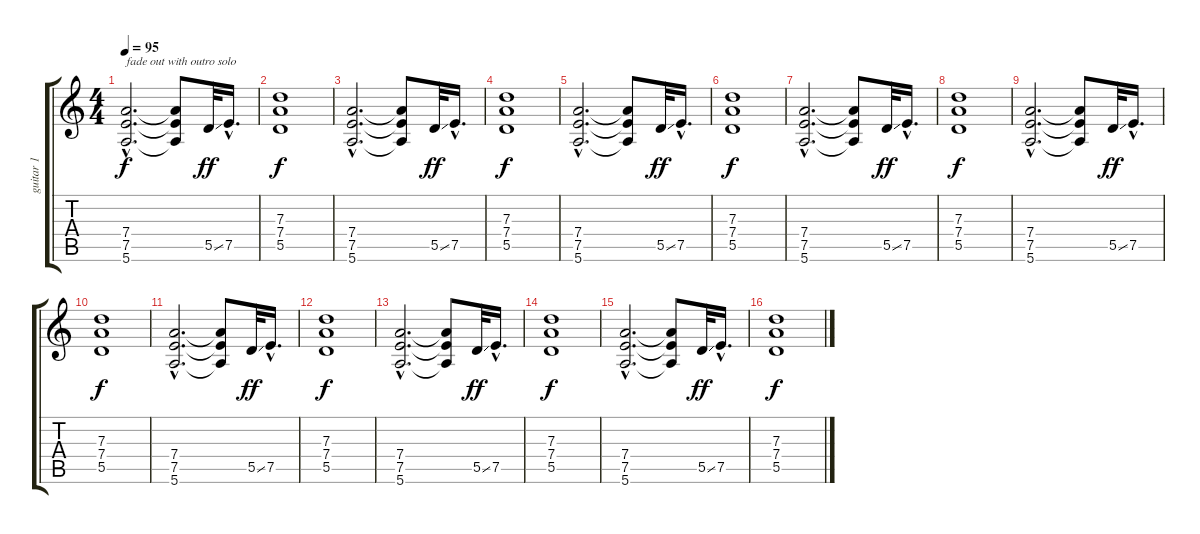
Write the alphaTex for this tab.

\track ("guitar 1" "guitar 1") {instrument distortionguitar}
\staff {score tabs}
\tuning (E4 B3 G3 D3 A2 E2) {hide}
\ts (4 4)
\tempo 95
\clef g2
\ks c
(7.4{hac} 7.5{hac} 5.6{hac}).2{d txt "fade out with outro solo" dy f volume 11} (7.4{t} 7.5{t} 5.6{t}).8 5.5{ss}.32{dy ff} 7.5{hac}.16{d} |
(7.3 7.4 5.5).1{dy f} |
(7.4{hac} 7.5{hac} 5.6{hac}).2{d volume 9} (7.4{t} 7.5{t} 5.6{t}).8 5.5{ss}.32{dy ff} 7.5{hac}.16{d} |
(7.3 7.4 5.5).1{dy f} |
(7.4{hac} 7.5{hac} 5.6{hac}).2{d volume 7} (7.4{t} 7.5{t} 5.6{t}).8 5.5{ss}.32{dy ff} 7.5{hac}.16{d} |
(7.3 7.4 5.5).1{dy f} |
(7.4{hac} 7.5{hac} 5.6{hac}).2{d volume 7} (7.4{t} 7.5{t} 5.6{t}).8 5.5{ss}.32{dy ff} 7.5{hac}.16{d} |
(7.3 7.4 5.5).1{dy f} |
(7.4{hac} 7.5{hac} 5.6{hac}).2{d volume 6} (7.4{t} 7.5{t} 5.6{t}).8 5.5{ss}.32{dy ff} 7.5{hac}.16{d} |
(7.3 7.4 5.5).1{dy f} |
(7.4{hac} 7.5{hac} 5.6{hac}).2{d volume 4} (7.4{t} 7.5{t} 5.6{t}).8 5.5{ss}.32{dy ff} 7.5{hac}.16{d} |
(7.3 7.4 5.5).1{dy f} |
(7.4{hac} 7.5{hac} 5.6{hac}).2{d volume 2} (7.4{t} 7.5{t} 5.6{t}).8 5.5{ss}.32{dy ff} 7.5{hac}.16{d} |
(7.3 7.4 5.5).1{dy f} |
(7.4{hac} 7.5{hac} 5.6{hac}).2{d volume 0} (7.4{t} 7.5{t} 5.6{t}).8 5.5{ss}.32{dy ff} 7.5{hac}.16{d} |
(7.3 7.4 5.5).1{dy f}
